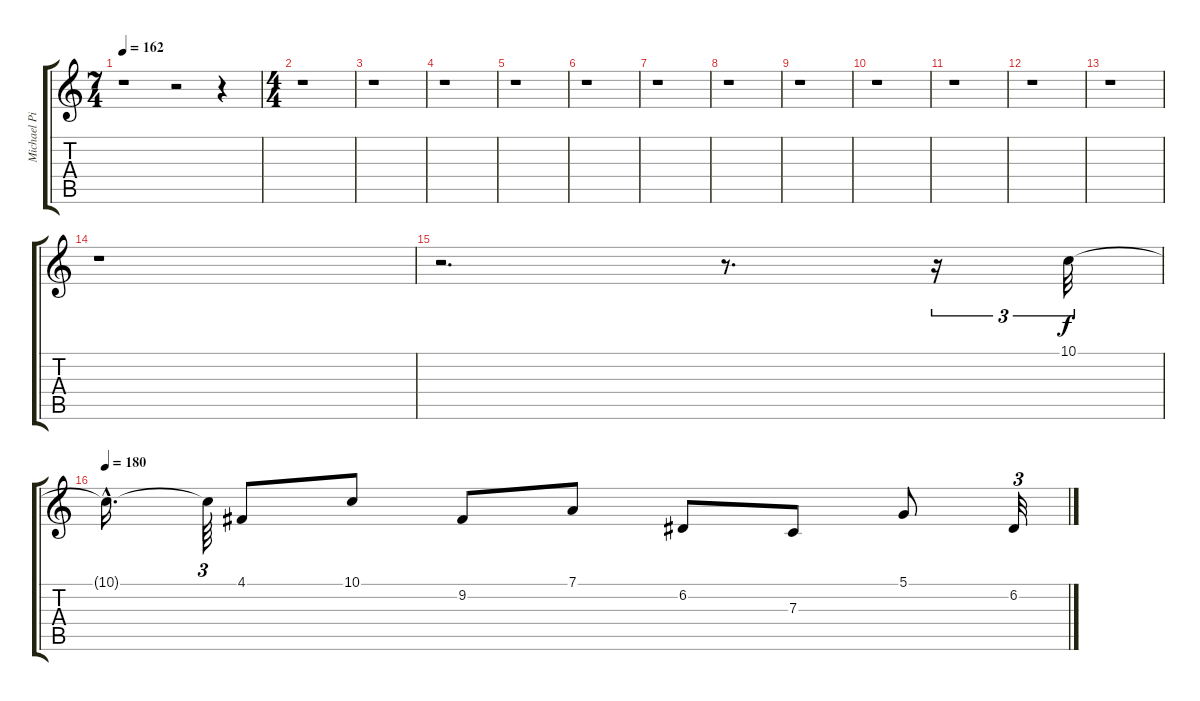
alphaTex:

\track ("Michael Pinella Piano" "Michael Pi") {instrument acousticgrandpiano}
\staff {score tabs}
\tuning (D4 A3 F3 C3 G2 D2) {hide}
\ts (7 4)
\tempo 162
\clef g2
\ks c
r.1{dy f} r.2 r.4 |
\ts (4 4)
r.1 |
r.1 |
r.1 |
r.1 |
r.1 |
r.1 |
r.1 |
r.1 |
r.1 |
r.1 |
r.1 |
r.1 |
r.1 |
r.2{d} r.8{d} r.16{tu (3 2)} 10.1.32{tu (3 2)} |
\tempo 180
10.1{hac t}.16{d} 10.1{t}.64{tu (3 2)} 4.1.8 10.1.8 9.2.8 7.1.8 6.2.8 7.3.8 5.1.8 6.2.32{tu (3 2)}
